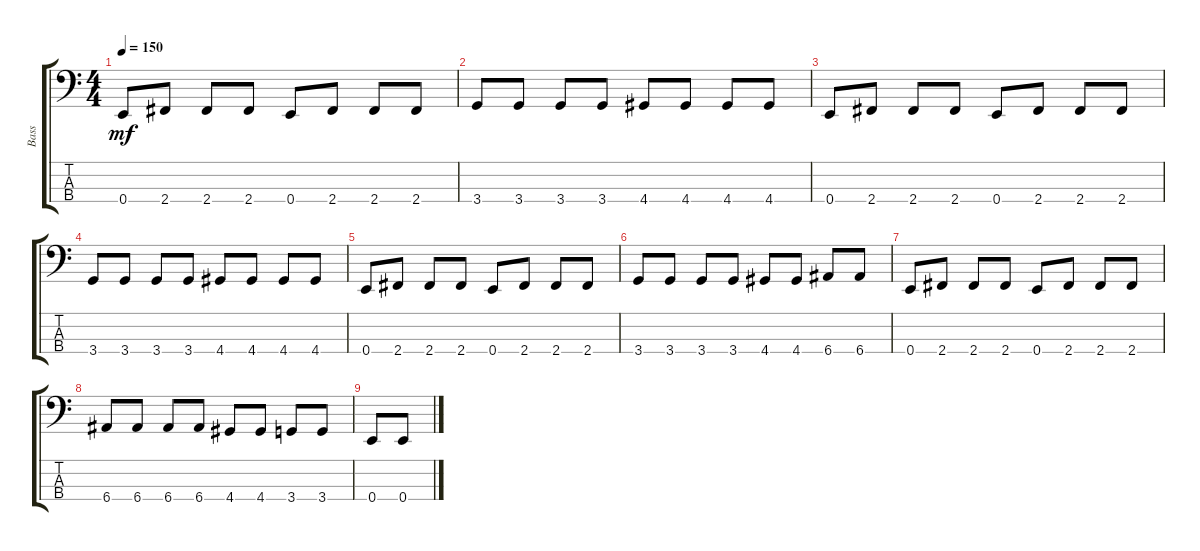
\track ("Bass" "Bass") {instrument electricbassfinger}
\staff {score tabs}
\tuning (G2 D2 A1 E1) {hide}
\ts (4 4)
\tempo 150
\clef f4
\ks c
0.4.8{dy mf} 2.4.8 2.4.8 2.4.8 0.4.8 2.4.8 2.4.8 2.4.8 |
3.4.8 3.4.8 3.4.8 3.4.8 4.4.8 4.4.8 4.4.8 4.4.8 |
0.4.8 2.4.8 2.4.8 2.4.8 0.4.8 2.4.8 2.4.8 2.4.8 |
3.4.8 3.4.8 3.4.8 3.4.8 4.4.8 4.4.8 4.4.8 4.4.8 |
0.4.8 2.4.8 2.4.8 2.4.8 0.4.8 2.4.8 2.4.8 2.4.8 |
3.4.8 3.4.8 3.4.8 3.4.8 4.4.8 4.4.8 6.4.8 6.4.8 |
0.4.8 2.4.8 2.4.8 2.4.8 0.4.8 2.4.8 2.4.8 2.4.8 |
6.4.8 6.4.8 6.4.8 6.4.8 4.4.8 4.4.8 3.4.8 3.4.8 |
0.4.8 0.4.8
